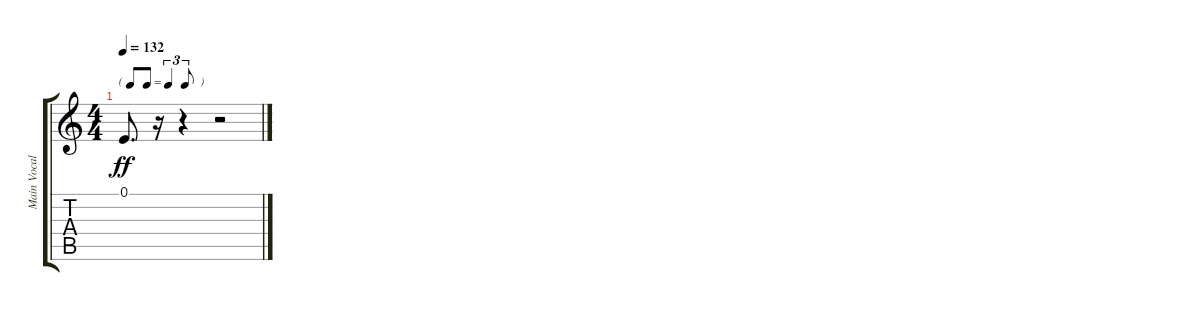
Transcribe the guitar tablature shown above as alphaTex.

\track ("Main Vocal" "Main Vocal") {instrument oboe}
\staff {score tabs}
\tuning (E4 B3 G3 D3 A2 E2) {hide}
\ts (4 4)
\tf triplet8th
\tempo 132
\clef g2
\ks c
0.1{t}.8{d dy ff} r.16 r.4 r.2
